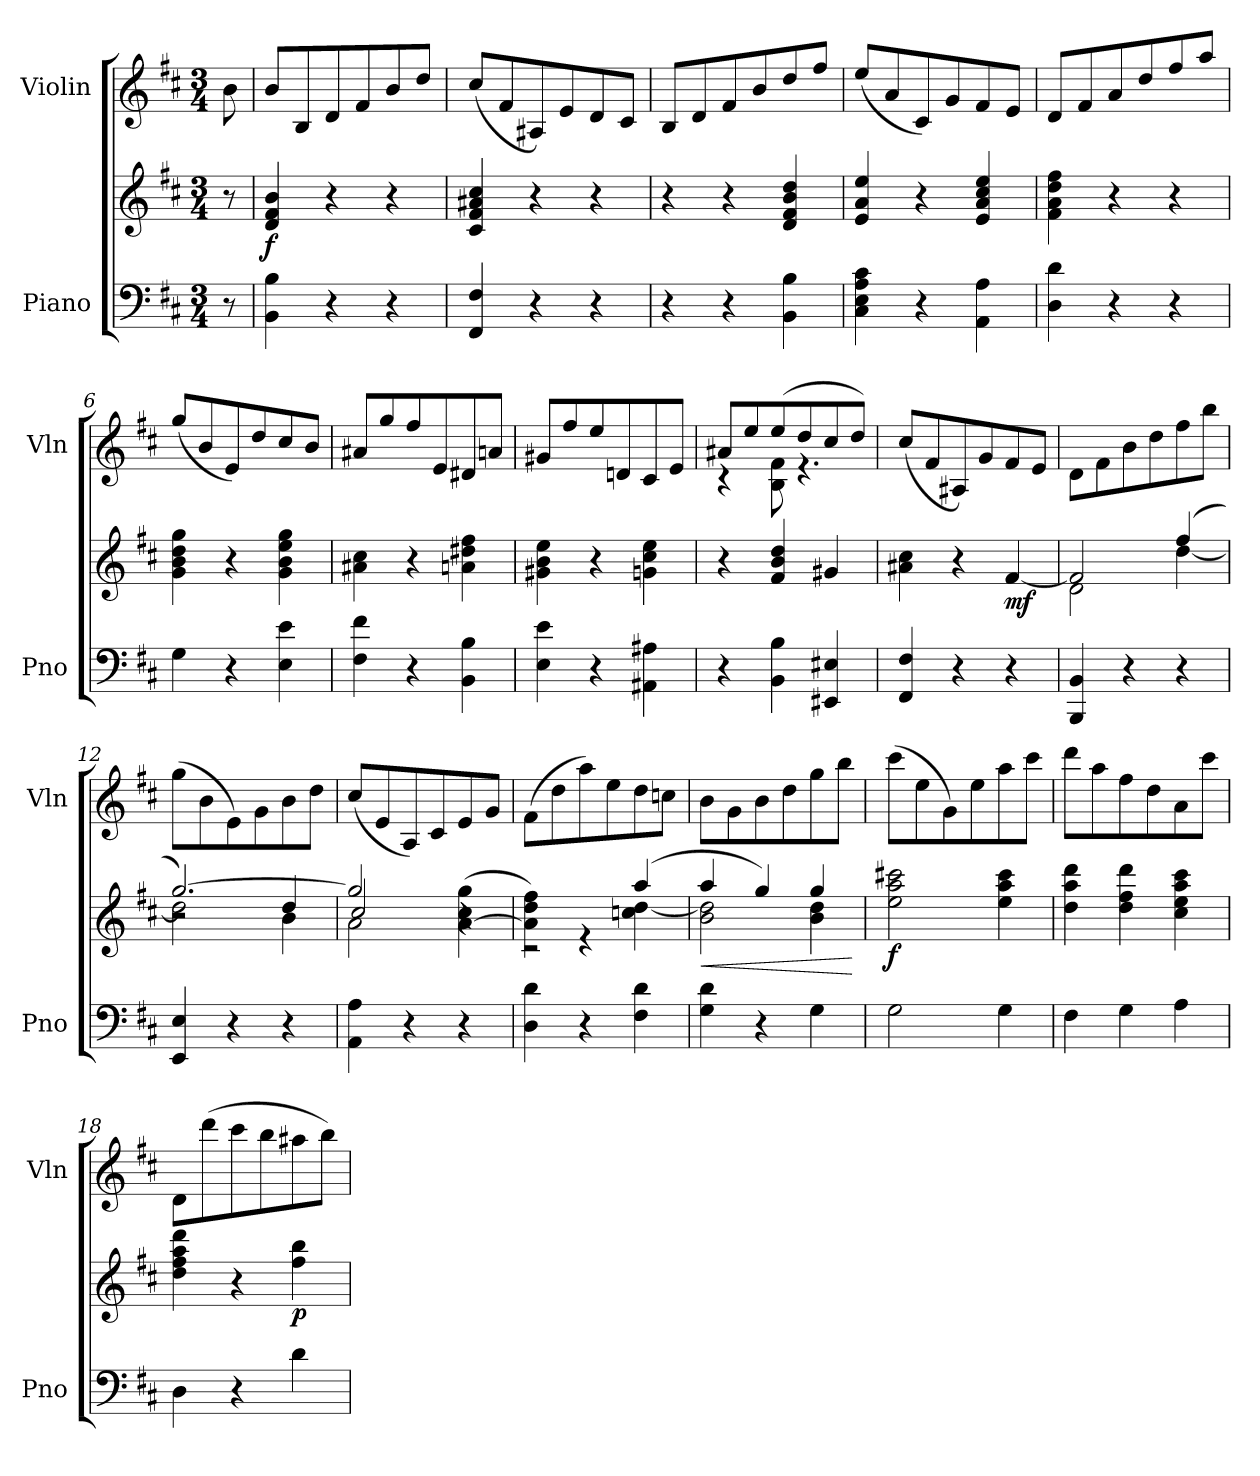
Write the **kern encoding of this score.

**kern	**kern	**dynam	**kern
*part2	*part2	*part2	*part1
*staff3	*staff2	*staff2/3	*staff1
*I"Piano	*	*	*I"Violin
*I'Pno	*	*	*I'Vln
*clefF4	*clefG2	*	*clefG2
*k[f#c#]	*k[f#c#]	*	*k[f#c#]
*M3/4	*M3/4	*	*M3/4
*MM100	*MM100	*	*MM100
=	=	=	=
8r	8r	.	8b\
=1	=1	=1	=1
!	!	!LO:DY:b	!
4BB\ 4B\	4d/ 4f#/ 4b/	f	8b/L
.	.	.	8B/
4r	4r	.	8d/
.	.	.	8f#/
4r	4r	.	8b/
.	.	.	8dd/J
=2	=2	=2	=2
4FF#/ 4F#/	4c#/ 4f#/ 4a#X/ 4cc#/	.	(<8cc#/L
.	.	.	8f#/
4r	4r	.	8A#X/)
.	.	.	8e/
4r	4r	.	8d/
.	.	.	8c#/J
=3	=3	=3	=3
4r	4r	.	8B/L
.	.	.	8d/
4r	4r	.	8f#/
.	.	.	8b/
4BB\ 4B\	4d/ 4f#/ 4b/ 4dd/	.	8dd/
.	.	.	8ff#/J
=4	=4	=4	=4
4C#\ 4E\ 4A\ 4c#\	4e/ 4a/ 4ee/	.	(<8ee/L
.	.	.	8a/
4r	4r	.	8c#/)
.	.	.	8g/
4AA\ 4A\	4e/ 4a/ 4cc#/ 4ee/	.	8f#/
.	.	.	8e/J
=5	=5	=5	=5
4D\ 4d\	4f#\ 4a\ 4dd\ 4ff#\	.	8d/L
.	.	.	8f#/
4r	4r	.	8a/
.	.	.	8dd/
4r	4r	.	8ff#/
.	.	.	8aa/J
=6	=6	=6	=6
4G\	4g\ 4b\ 4dd\ 4gg\	.	(<8gg/L
.	.	.	8b/
4r	4r	.	8e/)
.	.	.	8dd/
4E\ 4e\	4g\ 4b\ 4ee\ 4gg\	.	8cc#/
.	.	.	8b/J
!!LO:LB:g=z
=7	=7	=7	=7
4F#\ 4f#\	4a#X\ 4cc#\	.	8a#X/L
.	.	.	8gg/
4r	4r	.	8ff#/
.	.	.	8e/
4BB\ 4B\	4an\ 4dd#X\ 4ff#\	.	8d#X/
.	.	.	8an/J
=8	=8	=8	=8
4E\ 4e\	4g#X\ 4b\ 4ee\	.	8g#X/L
.	.	.	8ff#/
4r	4r	.	8ee/
.	.	.	8dn/
4AA#X\ 4A#X\	4gn\ 4cc#\ 4ee\	.	8c#/
.	.	.	8e/J
=9	=9	=9	=9
*	*	*	*^
4r	4r	.	8a#X/L	4r
.	.	.	8ee/	.
4BB\ 4B\	4f#/ 4b/ 4dd/	.	(>8ee/	8B\ 8f#\
.	.	.	8dd/	4.r
4EE#X/ 4E#X/	4g#X/	.	8cc#/	.
.	.	.	8dd/J)	.
*	*	*	*v	*v
=10	=10	=10	=10
4FF#/ 4F#/	4a#X\ 4cc#\	.	(<8cc#/L
.	.	.	8f#/
4r	4r	.	8A#X/)
.	.	.	8g/
!	!	!LO:DY:b	!
4r	[4f#/	mf	8f#/
.	.	.	8e/J
=11	=11	=11	=11
*	*^	*	*
4BBB/ 4BB/	2f#/]	2d\	.	8d\L
.	.	.	.	8f#\
4r	.	.	.	8b\
.	.	.	.	8dd\
4r	(>4ff#/	[4dd\	.	8ff#\
.	.	.	.	8bb\J
=12	=12	=12	=12	=12
*	*	*^	*	*
4EE/ 4E/	[2.gg/)	2dd\]	2r	.	(>8gg\L
.	.	.	.	.	8b\
4r	.	.	.	.	8e\)
.	.	.	.	.	8g\
4r	.	4b\	4dd/	.	8b\
.	.	.	.	.	8dd\J
=13	=13	=13	=13	=13	=13
4AA\ 4A\	2gg/]	2a\	2cc#/	.	(<8cc#/L
.	.	.	.	.	8e/
4r	.	.	.	.	8A/)
.	.	.	.	.	8c#/
4r	(>[4a\ 4cc#\ 4gg\	4r	4r	.	8e/
.	.	.	.	.	8g/J
*	*	*v	*v	*	*
!!LO:LB:g=z
=14	=14	=14	=14	=14
4D\ 4d\	4a\] 4dd\ 4ff#\)	2r	.	(>8f#\L
.	.	.	.	8dd\
4r	4re	.	.	8aa\)
.	.	.	.	8ee\
4F#\ 4d\	(>4aa/	4ccn\ [4dd\	.	8dd\
.	.	.	.	8ccn\J
=15	=15	=15	=15	=15
!	!	!	!LO:HP:b	!
4G\ 4d\	4aa/	2b\ 2dd\]	<	8b\L
.	.	.	.	8g\
4r	4gg/)	.	.	8b\
.	.	.	.	8dd\
4G\	4gg/	4b\ 4dd\	.	8gg\
.	.	.	.	8bb\J
*	*v	*v	*	*
.	.	[	.
=16	=16	=16	=16
!	!	!LO:DY:b	!
2G\	2ee\ 2aa\ 2ccc#X\	f	(>8ccc#\L
.	.	.	8ee\
.	.	.	8g\)
.	.	.	8ee\
4G\	4ee\ 4aa\ 4ccc#\	.	8aa\
.	.	.	8ccc#\J
=17	=17	=17	=17
4F#\	4dd\ 4aa\ 4ddd\	.	8ddd\L
.	.	.	8aa\
4G\	4dd\ 4ff#\ 4ddd\	.	8ff#\
.	.	.	8dd\
4A\	4cc#\ 4ee\ 4aa\ 4ccc#\	.	8a\
.	.	.	8ccc#\J
=18	=18	=18	=18
4D\	4dd\ 4ff#\ 4aa\ 4ddd\	.	8d\L
.	.	.	(>8ddd\
4r	4r	.	8ccc#\
.	.	.	8bb\
!	!	!LO:DY:b	!
4d\	4ff#\ 4bb\	p	8aa#X\
.	.	.	8bb\J)
=	=	=	=
*-	*-	*-	*-
